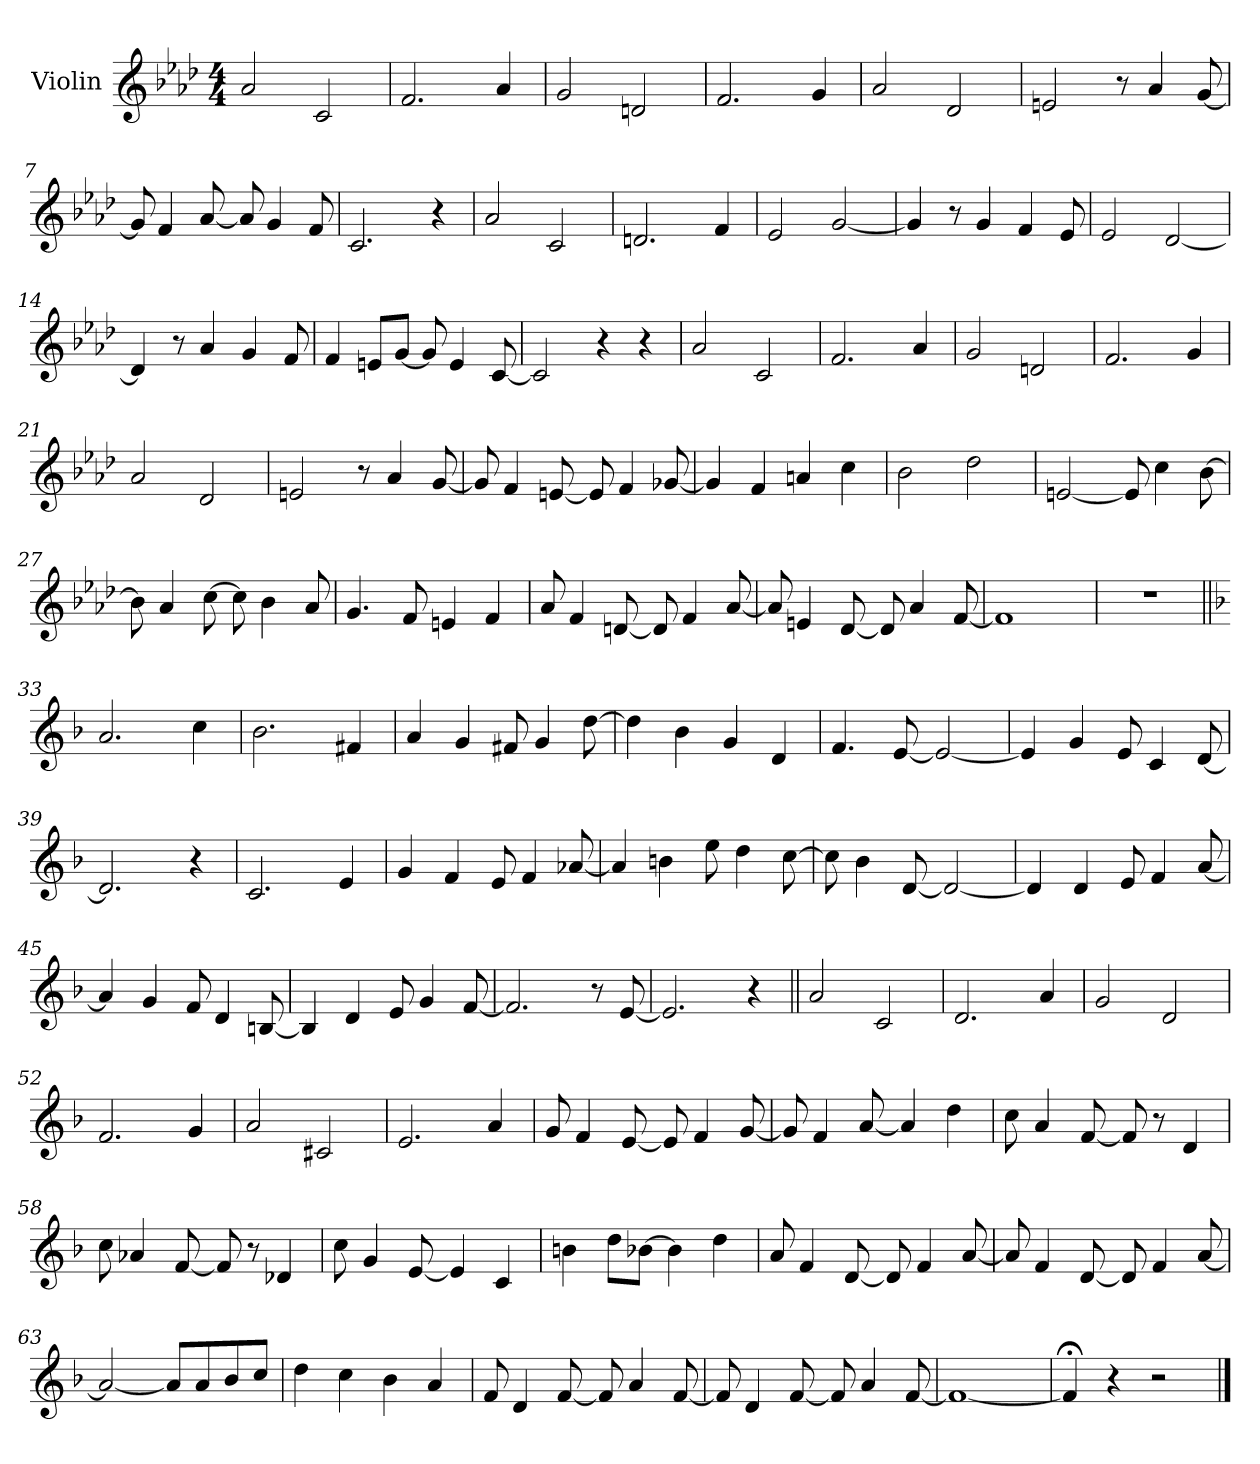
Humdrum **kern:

**kern
*part1
*staff1
*I"Violin
*I'Vln
*clefG2
*k[b-e-a-d-]
*A-:
*M4/4
=1
2a-/
2c/
=2
2.f/
4a-/
=3
2g/
2dn/
=4
2.f/
4g/
!!LO:LB:g=z
=5
2a-/
2d-/
=6
2en/
8r
4a-/
[8g/
=7
8g/]
4f/
[8a-/
8a-/]
4g/
8f/
=8
2.c/
4r
!!LO:LB:g=z
=9
2a-/
2c/
=10
2.dn/
4f/
=11
2e-/
[2g/
=12
4g/]
8r
4g/
4f/
8e-/
!!LO:LB:g=z
=13
2e-/
[2d-/
=14
4d-/]
8r
4a-/
4g/
8f/
=15
4f/
8en/L
[8g/J
8g/]
4e/
[8c/
=16
2c/]
4r
4r
!!LO:LB:g=z
=17
2a-/
2c/
=18
2.f/
4a-/
=19
2g/
2dn/
=20
2.f/
4g/
!!LO:LB:g=z
=21
2a-/
2d-/
=22
2en/
8r
4a-/
[8g/
=23
8g/]
4f/
[8en/
8e/]
4f/
[8g-X/
=24
4g-/]
4f/
4an/
4cc\
!!LO:LB:g=z
=25
2b-\
2dd-\
=26
[2en/
8e/]
4cc\
[8b-\
=27
8b-\]
4a-/
[8cc\
8cc\]
4b-\
8a-/
=28
4.g/
8f/
4en/
4f/
!!LO:LB:g=z
=29
8a-/
4f/
[8dn/
8d/]
4f/
[8a-/
=30
8a-/]
4en/
[8d-/
8d-/]
4a-/
[8f/
=31
1f]
=32
1r
!!LO:LB:g=z
=33||
*k[b-]
*F:
2.a/
4cc\
=34
2.b-\
4f#X/
=35
4a/
4g/
8f#X/
4g/
[8dd\
=36
4dd\]
4b-\
4g/
4d/
!!LO:LB:g=z
=37
4.f/
[8e/
2e/_
=38
4e/]
4g/
8e/
4c/
[8d/
=39
2.d/]
4r
=40
2.c/
4e/
!!LO:LB:g=z
=41
4g/
4f/
8e/
4f/
[8a-X/
=42
4a-/]
4bn\
8ee\
4dd\
[8cc\
=43
8cc\]
4b-\
[8d/
2d/_
=44
4d/]
4d/
8e/
4f/
[8a/
!!LO:PB:g=z
=45
4a/]
4g/
8f/
4d/
[8Bn/
=46
4B/]
4d/
8e/
4g/
[8f/
=47
2.f/]
8r
[8e/
=48
2.e/]
4r
!!LO:LB:g=z
=49||
2a/
2c/
=50
2.d/
4a/
=51
2g/
2d/
=52
2.f/
4g/
!!LO:LB:g=z
=53
2a/
2c#X/
=54
2.e/
4a/
=55
8g/
4f/
[8e/
8e/]
4f/
[8g/
=56
8g/]
4f/
[8a/
4a/]
4dd\
!!LO:LB:g=z
=57
8cc\
4a/
[8f/
8f/]
8r
4d/
=58
8cc\
4a-X/
[8f/
8f/]
8r
4d-X/
=59
8cc\
4g/
[8e/
4e/]
4c/
=60
4bn\
8dd\L
[8b-X\J
4b-\]
4dd\
!!LO:LB:g=z
=61
8a/
4f/
[8d/
8d/]
4f/
[8a/
=62
8a/]
4f/
[8d/
8d/]
4f/
[8a/
=63
2a/_
8a/L]
8a/
8b-/
8cc/J
=64
4dd\
4cc\
4b-\
4a/
!!LO:LB:g=z
=65
8f/
4d/
[8f/
8f/]
4a/
[8f/
=66
8f/]
4d/
[8f/
8f/]
4a/
[8f/
=67
1f_
=68
4f;/]
4r
2r
==
*-
